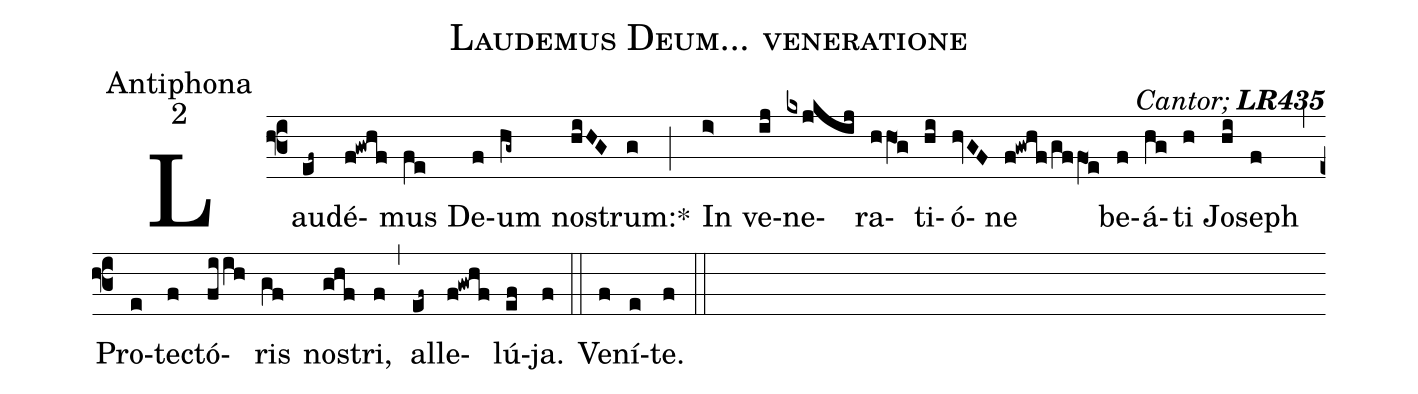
name:Laudemus Deum... veneratione;
office-part:Antiphona;
mode:2;
commentary:{\itshape\mdseries   Cantor;\/} {\bfseries LR435};
%%
(f3) Lau(ef~)dé(f!gwhf)mus(fe) De(f)um(hg~) no(hiHG)strum:<sp>*</sp>(g) (;)
In(i>) ve(ij)ne(kxjkij)ra(hhO1g)ti(hi)ó(hvGF)ne(f!gwhf/gffO1e) be(f)á(hg)ti(h) Jo(hi)seph(f) (,)
Pro(e)tec(f)tó(fiih)ris(gf) no(ghf)stri,(f) (,)
al(ef~)le(f!gwhf)lú(ef)ja.(f) (::)
Ve(f)ní(e)te.(f)  (::)
